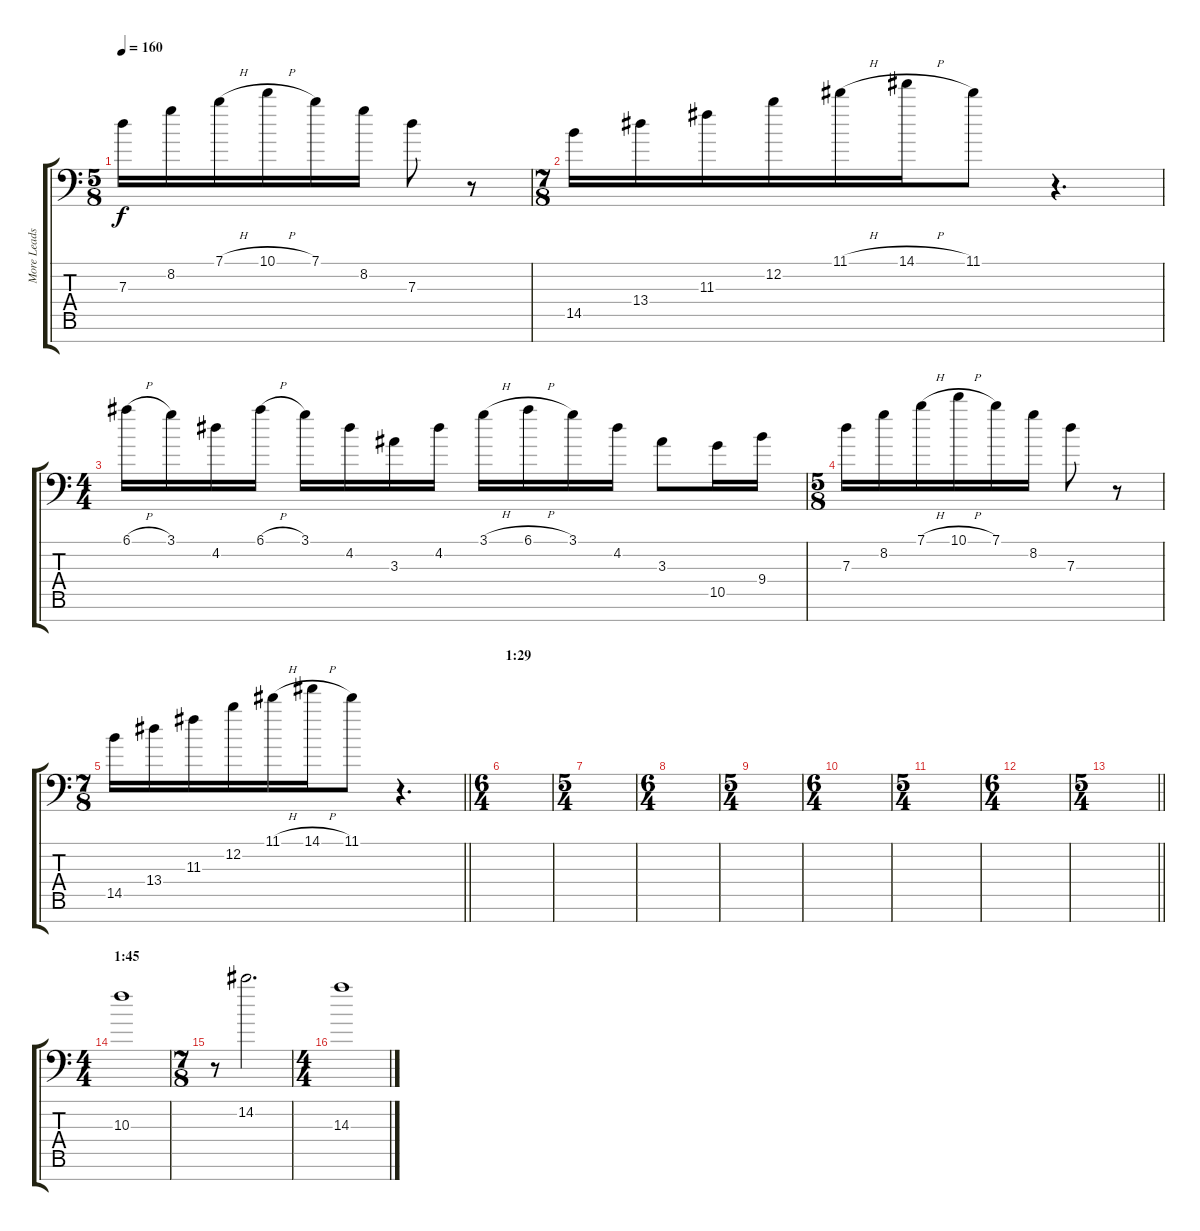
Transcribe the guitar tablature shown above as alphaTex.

\track ("More Leads And Rhythms R" "More Leads") {instrument distortionguitar}
\staff {score tabs}
\tuning (E4 B3 G3 D3 A2 E2 A1) {hide}
\ts (5 8)
\tempo 160
\clef f4
\ks c
7.3.16{dy f} 8.2.16 7.1{h}.16 10.1{h}.16 7.1.16 8.2.16 7.3.8 r.8 |
\ts (7 8)
14.5.16 13.4.16 11.3.16 12.2.16 11.1{h}.16 14.1{h}.16 11.1.8 r.4{d} |
\ts (4 4)
6.1{h}.16 3.1.16 4.2.16 6.1{h}.16 3.1.16 4.2.16 3.3.16 4.2.16 3.1{h}.16 6.1{h}.16 3.1.16 4.2.16 3.3.8 10.5.16 9.4.16 |
\ts (5 8)
7.3.16 8.2.16 7.1{h}.16 10.1{h}.16 7.1.16 8.2.16 7.3.8 r.8 |
\ts (7 8)
\barLineRight lightlight
14.5.16 13.4.16 11.3.16 12.2.16 11.1{h}.16 14.1{h}.16 11.1.8 r.4{d} |
\ts (6 4)
\section ("" "1:29")
|
\ts (5 4)
|
\ts (6 4)
|
\ts (5 4)
|
\ts (6 4)
|
\ts (5 4)
|
\ts (6 4)
|
\ts (5 4)
\barLineRight lightlight
|
\ts (4 4)
\section ("" "1:45")
10.3.1 |
\ts (7 8)
r.8 14.2.2{d} |
\ts (4 4)
14.3.1
